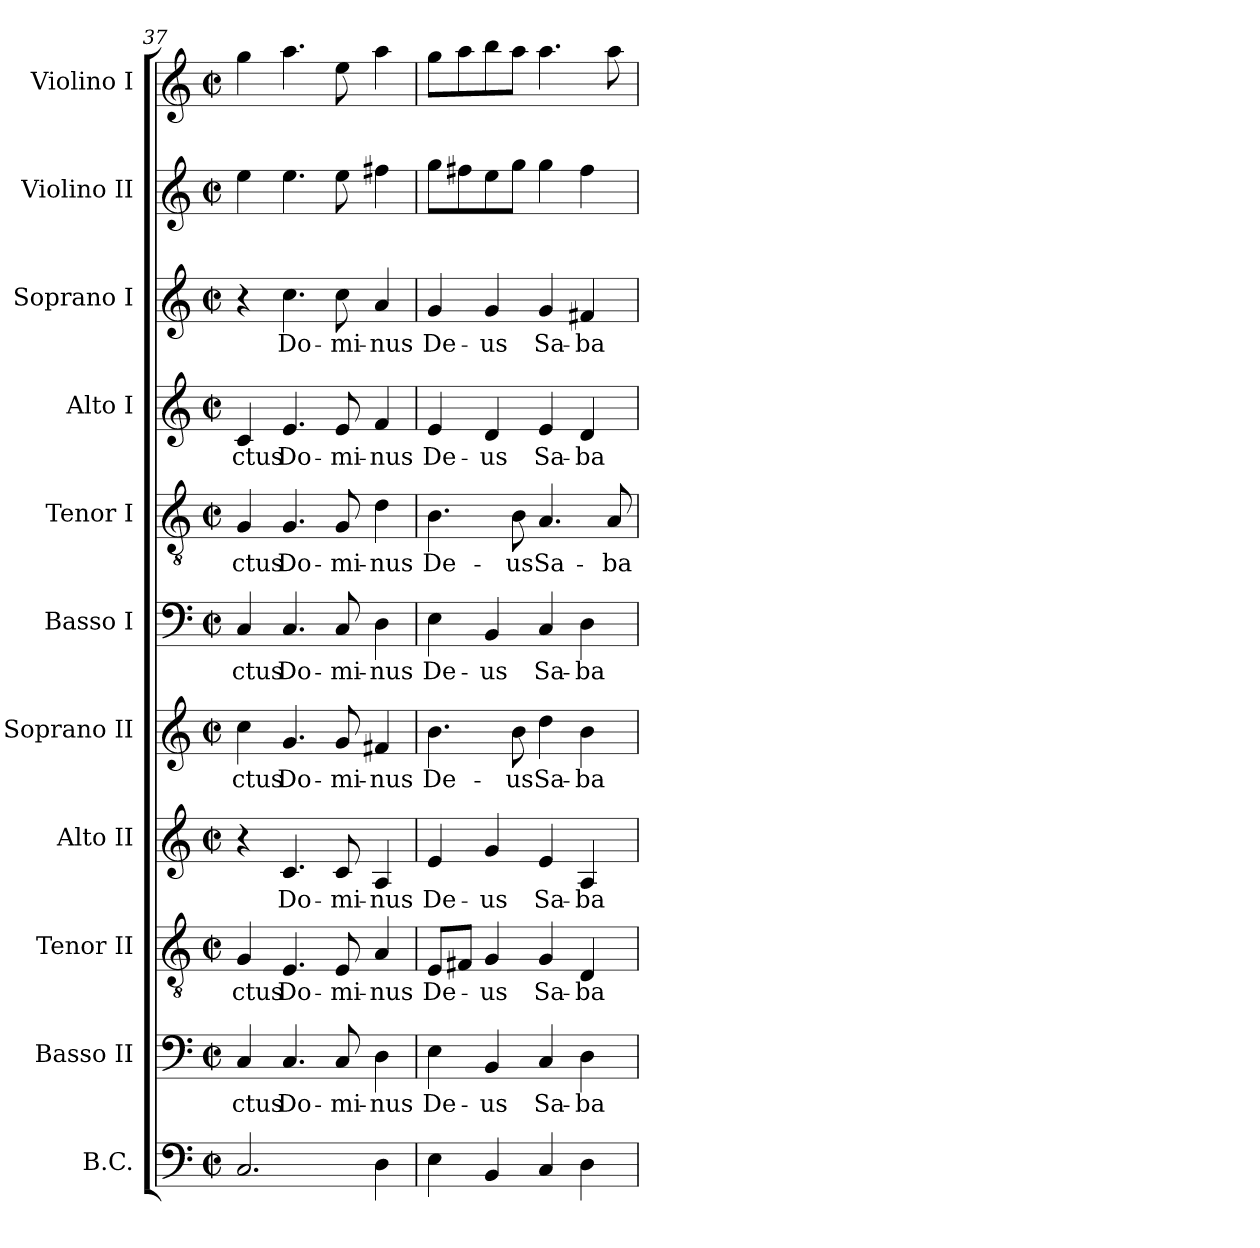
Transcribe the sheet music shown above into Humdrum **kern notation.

**kern	**kern	**text	**kern	**text	**kern	**text	**kern	**text	**kern	**text	**kern	**text	**kern	**text	**kern	**text	**kern	**kern
*part11	*part10	*part10	*part9	*part9	*part8	*part8	*part7	*part7	*part6	*part6	*part5	*part5	*part4	*part4	*part3	*part3	*part2	*part1
*staff11	*staff10	*staff10	*staff9	*staff9	*staff8	*staff8	*staff7	*staff7	*staff6	*staff6	*staff5	*staff5	*staff4	*staff4	*staff3	*staff3	*staff2	*staff1
*I"B.C.	*I"Basso II	*	*I"Tenor II	*	*I"Alto II	*	*I"Soprano II	*	*I"Basso I	*	*I"Tenor I	*	*I"Alto I	*	*I"Soprano I	*	*I"Violino II	*I"Violino I
*I'BC	*I'B 2	*	*I'T 2	*	*I'A 2	*	*I'S 2	*	*I'B 1	*	*I'T 1	*	*I'A 1	*	*I'S 1	*	*I'Vln. II	*I'Vln. I
*clefF4	*clefF4	*	*clefGv2	*	*clefG2	*	*clefG2	*	*clefF4	*	*clefGv2	*	*clefG2	*	*clefG2	*	*clefG2	*clefG2
*k[]	*k[]	*	*k[]	*	*k[]	*	*k[]	*	*k[]	*	*k[]	*	*k[]	*	*k[]	*	*k[]	*k[]
*C:	*C:	*	*C:	*	*C:	*	*C:	*	*C:	*	*C:	*	*C:	*	*C:	*	*C:	*C:
*M2/2	*M2/2	*	*M2/2	*	*M2/2	*	*M2/2	*	*M2/2	*	*M2/2	*	*M2/2	*	*M2/2	*	*M2/2	*M2/2
*met(c|)	*met(c|)	*	*met(c|)	*	*met(c|)	*	*met(c|)	*	*met(c|)	*	*met(c|)	*	*met(c|)	*	*met(c|)	*	*met(c|)	*met(c|)
=37	=37	=37	=37	=37	=37	=37	=37	=37	=37	=37	=37	=37	=37	=37	=37	=37	=37	=37
!	!	!LO:LY:b	!	!	!	!	!	!	!	!	!	!	!	!	!	!	!	!
!	!	!	!	!LO:LY:b	!	!	!	!	!	!	!	!	!	!	!	!	!	!
!	!	!	!	!	!	!	!	!LO:LY:b	!	!	!	!	!	!	!	!	!	!
!	!	!	!	!	!	!	!	!	!	!LO:LY:b	!	!	!	!	!	!	!	!
!	!	!	!	!	!	!	!	!	!	!	!	!LO:LY:b	!	!	!	!	!	!
!	!	!	!	!	!	!	!	!	!	!	!	!	!	!LO:LY:b	!	!	!	!
2.C/	4C/	-ctus	4G/	-ctus	4r	.	4cc\	-ctus	4C/	-ctus	4G/	-ctus	4c/	-ctus	4r	.	4ee\	4gg\
!	!	!LO:LY:b	!	!	!	!	!	!	!	!	!	!	!	!	!	!	!	!
!	!	!	!	!LO:LY:b	!	!	!	!	!	!	!	!	!	!	!	!	!	!
!	!	!	!	!	!	!LO:LY:b	!	!	!	!	!	!	!	!	!	!	!	!
!	!	!	!	!	!	!	!	!LO:LY:b	!	!	!	!	!	!	!	!	!	!
!	!	!	!	!	!	!	!	!	!	!LO:LY:b	!	!	!	!	!	!	!	!
!	!	!	!	!	!	!	!	!	!	!	!	!LO:LY:b	!	!	!	!	!	!
!	!	!	!	!	!	!	!	!	!	!	!	!	!	!LO:LY:b	!	!	!	!
!	!	!	!	!	!	!	!	!	!	!	!	!	!	!	!	!LO:LY:b	!	!
.	4.C/	Do-	4.E/	Do-	4.c/	Do-	4.g/	Do-	4.C/	Do-	4.G/	Do-	4.e/	Do-	4.cc\	Do-	4.ee\	4.aa\
!	!	!LO:LY:b	!	!	!	!	!	!	!	!	!	!	!	!	!	!	!	!
!	!	!	!	!LO:LY:b	!	!	!	!	!	!	!	!	!	!	!	!	!	!
!	!	!	!	!	!	!LO:LY:b	!	!	!	!	!	!	!	!	!	!	!	!
!	!	!	!	!	!	!	!	!LO:LY:b	!	!	!	!	!	!	!	!	!	!
!	!	!	!	!	!	!	!	!	!	!LO:LY:b	!	!	!	!	!	!	!	!
!	!	!	!	!	!	!	!	!	!	!	!	!LO:LY:b	!	!	!	!	!	!
!	!	!	!	!	!	!	!	!	!	!	!	!	!	!LO:LY:b	!	!	!	!
!	!	!	!	!	!	!	!	!	!	!	!	!	!	!	!	!LO:LY:b	!	!
.	8C/	-mi-	8E/	-mi-	8c/	-mi-	8g/	-mi-	8C/	-mi-	8G/	-mi-	8e/	-mi-	8cc\	-mi-	8ee\	8ee\
!	!	!LO:LY:b	!	!	!	!	!	!	!	!	!	!	!	!	!	!	!	!
!	!	!	!	!LO:LY:b	!	!	!	!	!	!	!	!	!	!	!	!	!	!
!	!	!	!	!	!	!LO:LY:b	!	!	!	!	!	!	!	!	!	!	!	!
!	!	!	!	!	!	!	!	!LO:LY:b	!	!	!	!	!	!	!	!	!	!
!	!	!	!	!	!	!	!	!	!	!LO:LY:b	!	!	!	!	!	!	!	!
!	!	!	!	!	!	!	!	!	!	!	!	!LO:LY:b	!	!	!	!	!	!
!	!	!	!	!	!	!	!	!	!	!	!	!	!	!LO:LY:b	!	!	!	!
!	!	!	!	!	!	!	!	!	!	!	!	!	!	!	!	!LO:LY:b	!	!
4D\	4D\	-nus	4A/	-nus	4A/	-nus	4f#X/	-nus	4D\	-nus	4d\	-nus	4f/	-nus	4a/	-nus	4ff#X\	4aa\
=38	=38	=38	=38	=38	=38	=38	=38	=38	=38	=38	=38	=38	=38	=38	=38	=38	=38	=38
!	!	!LO:LY:b	!	!	!	!	!	!	!	!	!	!	!	!	!	!	!	!
!	!	!	!	!LO:LY:b	!	!	!	!	!	!	!	!	!	!	!	!	!	!
!	!	!	!	!	!	!LO:LY:b	!	!	!	!	!	!	!	!	!	!	!	!
!	!	!	!	!	!	!	!	!LO:LY:b	!	!	!	!	!	!	!	!	!	!
!	!	!	!	!	!	!	!	!	!	!LO:LY:b	!	!	!	!	!	!	!	!
!	!	!	!	!	!	!	!	!	!	!	!	!LO:LY:b	!	!	!	!	!	!
!	!	!	!	!	!	!	!	!	!	!	!	!	!	!LO:LY:b	!	!	!	!
!	!	!	!	!	!	!	!	!	!	!	!	!	!	!	!	!LO:LY:b	!	!
4E\	4E\	De-	8E/L	De-	4e/	De-	4.b\	De-	4E\	De-	4.B\	De-	4e/	De-	4g/	De-	8gg\L	8gg\L
.	.	.	8F#X/J	.	.	.	.	.	.	.	.	.	.	.	.	.	8ff#X\	8aa\
!	!	!LO:LY:b	!	!	!	!	!	!	!	!	!	!	!	!	!	!	!	!
!	!	!	!	!LO:LY:b	!	!	!	!	!	!	!	!	!	!	!	!	!	!
!	!	!	!	!	!	!LO:LY:b	!	!	!	!	!	!	!	!	!	!	!	!
!	!	!	!	!	!	!	!	!	!	!LO:LY:b	!	!	!	!	!	!	!	!
!	!	!	!	!	!	!	!	!	!	!	!	!	!	!LO:LY:b	!	!	!	!
!	!	!	!	!	!	!	!	!	!	!	!	!	!	!	!	!LO:LY:b	!	!
4BB/	4BB/	-us	4G/	-us	4g/	-us	.	.	4BB/	-us	.	.	4d/	-us	4g/	-us	8ee\	8bb\
!	!	!	!	!	!	!	!	!LO:LY:b	!	!	!	!	!	!	!	!	!	!
!	!	!	!	!	!	!	!	!	!	!	!	!LO:LY:b	!	!	!	!	!	!
.	.	.	.	.	.	.	8b\	-us	.	.	8B\	-us	.	.	.	.	8gg\J	8aa\J
!	!	!LO:LY:b	!	!	!	!	!	!	!	!	!	!	!	!	!	!	!	!
!	!	!	!	!LO:LY:b	!	!	!	!	!	!	!	!	!	!	!	!	!	!
!	!	!	!	!	!	!LO:LY:b	!	!	!	!	!	!	!	!	!	!	!	!
!	!	!	!	!	!	!	!	!LO:LY:b	!	!	!	!	!	!	!	!	!	!
!	!	!	!	!	!	!	!	!	!	!LO:LY:b	!	!	!	!	!	!	!	!
!	!	!	!	!	!	!	!	!	!	!	!	!LO:LY:b	!	!	!	!	!	!
!	!	!	!	!	!	!	!	!	!	!	!	!	!	!LO:LY:b	!	!	!	!
!	!	!	!	!	!	!	!	!	!	!	!	!	!	!	!	!LO:LY:b	!	!
4C/	4C/	Sa-	4G/	Sa-	4e/	Sa-	4dd\	Sa-	4C/	Sa-	4.A/	Sa-	4e/	Sa-	4g/	Sa-	4gg\	4.aa\
!	!	!LO:LY:b	!	!	!	!	!	!	!	!	!	!	!	!	!	!	!	!
!	!	!	!	!LO:LY:b	!	!	!	!	!	!	!	!	!	!	!	!	!	!
!	!	!	!	!	!	!LO:LY:b	!	!	!	!	!	!	!	!	!	!	!	!
!	!	!	!	!	!	!	!	!LO:LY:b	!	!	!	!	!	!	!	!	!	!
!	!	!	!	!	!	!	!	!	!	!LO:LY:b	!	!	!	!	!	!	!	!
!	!	!	!	!	!	!	!	!	!	!	!	!	!	!LO:LY:b	!	!	!	!
!	!	!	!	!	!	!	!	!	!	!	!	!	!	!	!	!LO:LY:b	!	!
4D\	4D\	-ba-	4D/	-ba-	4A/	-ba-	4b\	-ba-	4D\	-ba-	.	.	4d/	-ba-	4f#X/	-ba-	4ff#\	.
!	!	!	!	!	!	!	!	!	!	!	!	!LO:LY:b	!	!	!	!	!	!
.	.	.	.	.	.	.	.	.	.	.	8A/	-ba-	.	.	.	.	.	8aa\
=	=	=	=	=	=	=	=	=	=	=	=	=	=	=	=	=	=	=
*-	*-	*-	*-	*-	*-	*-	*-	*-	*-	*-	*-	*-	*-	*-	*-	*-	*-	*-
